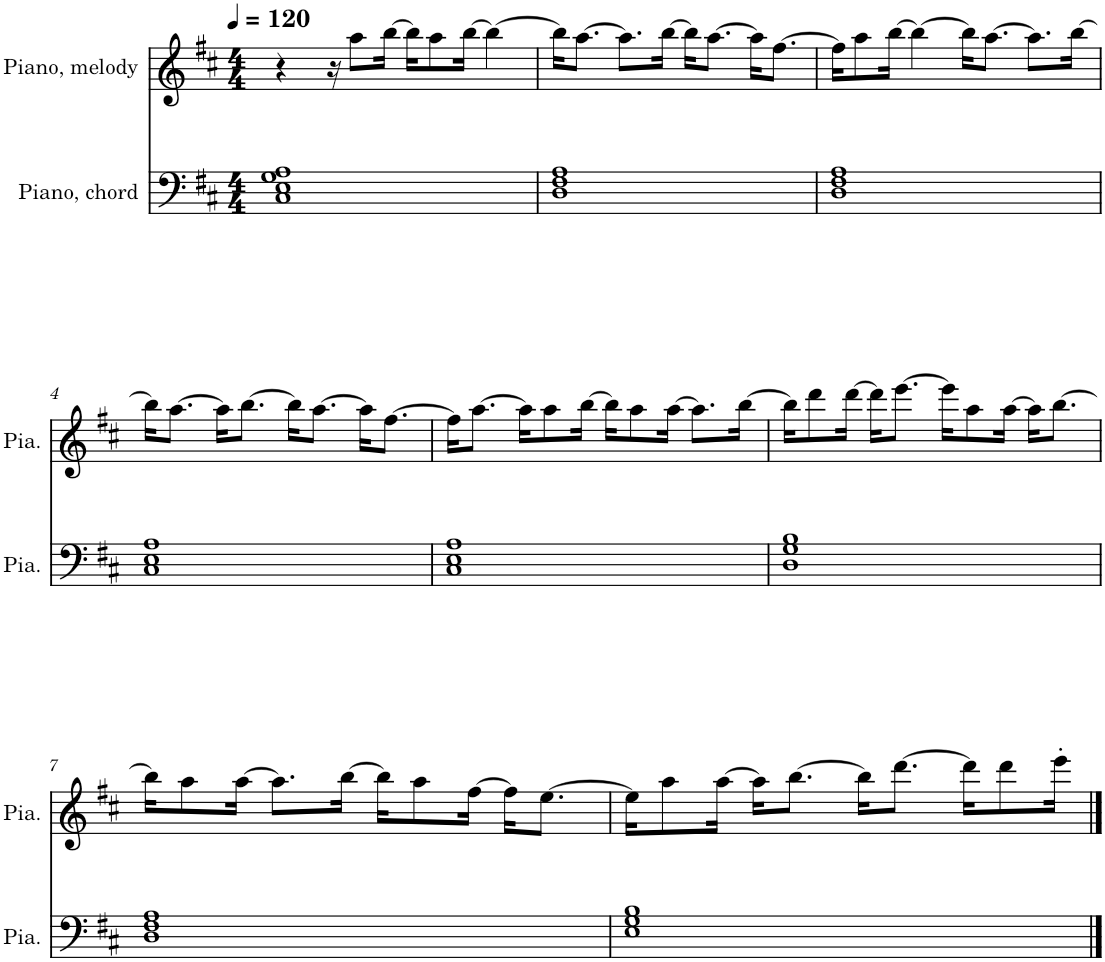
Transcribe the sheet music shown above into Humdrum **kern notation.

**kern	**kern
*part2	*part1
*staff2	*staff1
*I"Piano, chord	*I"Piano, melody
*I'Pia.	*I'Pia.
*clefF4	*clefG2
*k[f#c#]	*k[f#c#]
*M4/4	*M4/4
*MM120	*MM120
=1	=1
1C# 1E 1G 1A	4r
.	16r
.	8aa\L
.	[16bb\Jk
.	16bb\KL]
.	8aa\
.	[16bb\Jk
.	4bb\_
=2	=2
1D 1F# 1A	16bb\KL]
.	[8.aa\J
.	8.aa\L]
.	[16bb\Jk
.	16bb\KL]
.	[8.aa\J
.	16aa\KL]
.	[8.ff#\J
=3	=3
1D 1F# 1A	16ff#\KL]
.	8aa\
.	[16bb\Jk
.	4bb\_
.	16bb\KL]
.	[8.aa\J
.	8.aa\L]
.	[16bb\Jk
!!LO:LB:g=z
=4	=4
1C# 1E 1A	16bb\KL]
.	[8.aa\J
.	16aa\KL]
.	[8.bb\J
.	16bb\KL]
.	[8.aa\J
.	16aa\KL]
.	[8.ff#\J
=5	=5
1C# 1E 1A	16ff#\KL]
.	[8.aa\J
.	16aa\KL]
.	8aa\
.	[16bb\Jk
.	16bb\KL]
.	8aa\
.	[16aa\Jk
.	8.aa\L]
.	[16bb\Jk
=6	=6
1D 1G 1B	16bb\KL]
.	8ddd\
.	[16ddd\Jk
.	16ddd\KL]
.	[8.eee\J
.	16eee\KL]
.	8aa\
.	[16aa\Jk
.	16aa\KL]
.	[8.bb\J
!!LO:LB:g=z
=7	=7
1D 1F# 1A	16bb\KL]
.	8aa\
.	[16aa\Jk
.	8.aa\L]
.	[16bb\Jk
.	16bb\KL]
.	8aa\
.	[16ff#\Jk
.	16ff#\KL]
.	[8.ee\J
=8	=8
1E 1G 1B	16ee\KL]
.	8aa\
.	[16aa\Jk
.	16aa\KL]
.	[8.bb\J
.	16bb\KL]
.	[8.ddd\J
.	16ddd\KL]
.	8ddd\
.	16eee'\Jk
==	==
*-	*-
